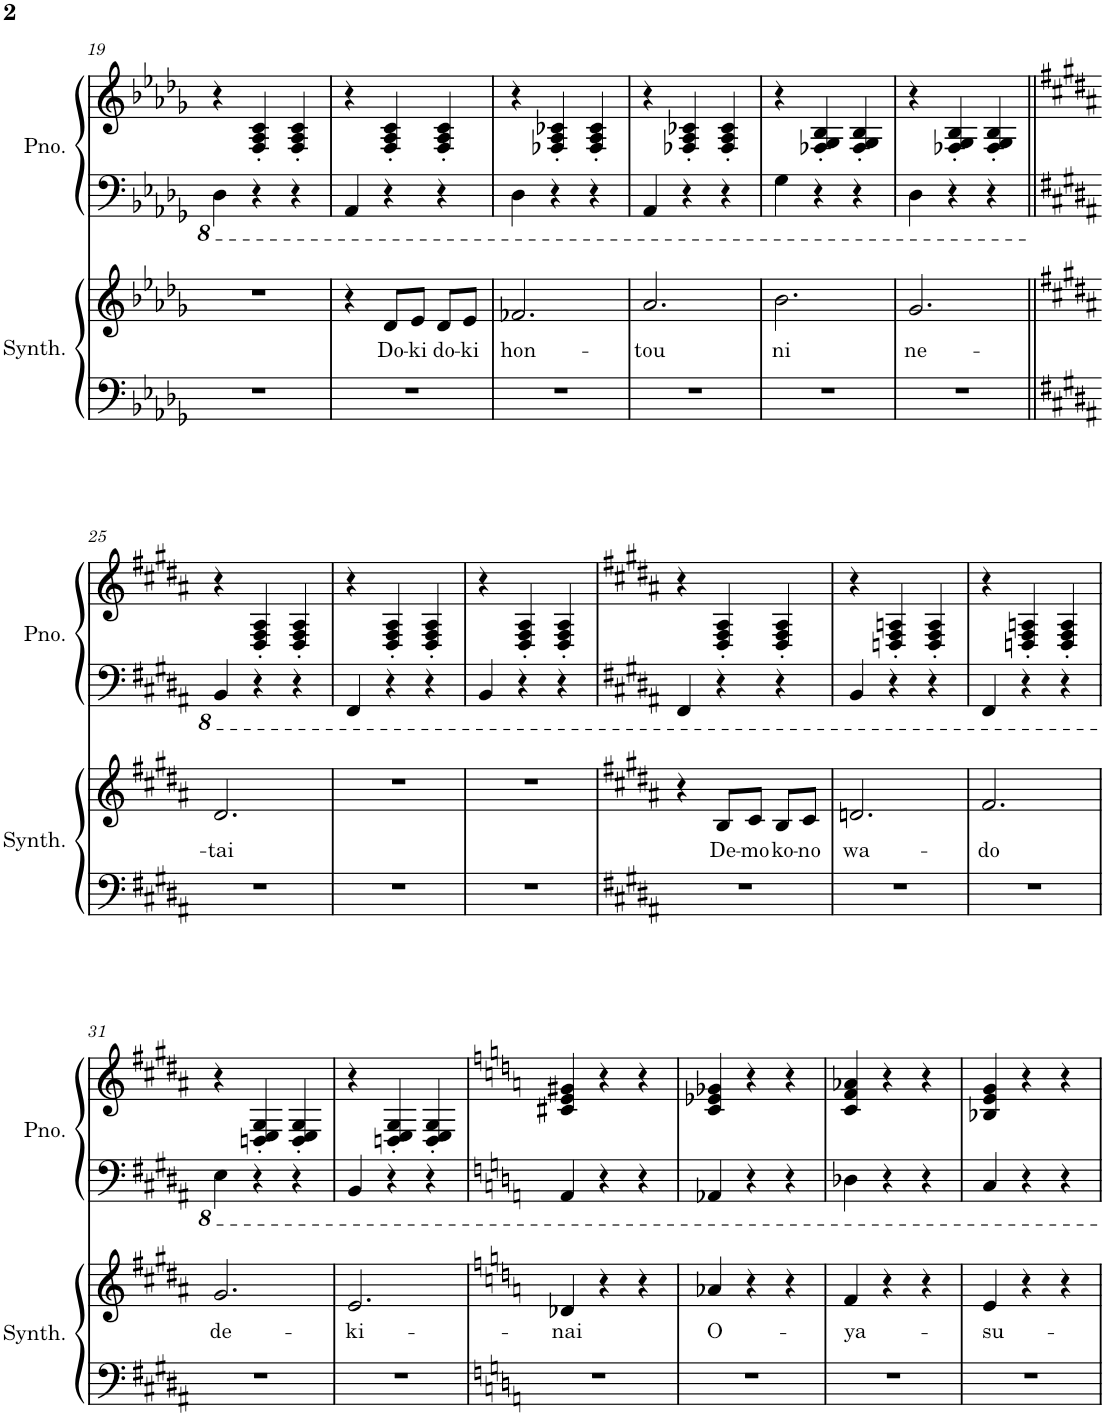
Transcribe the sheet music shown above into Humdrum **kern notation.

**kern	**kern	**text	**kern	**kern
*part2	*part2	*part2	*part1	*part1
*staff4	*staff3	*staff3	*staff2	*staff1
*I"Brightness Synthesizer	*	*	*I"Piano	*
*I'Synth.	*	*	*I'Pno.	*
!!LO:PB:g=z
*clefF4	*clefG2	*	*clefF4	*clefG2
*k[b-e-a-d-g-]	*k[b-e-a-d-g-]	*	*k[b-e-a-d-g-]	*k[b-e-a-d-g-]
*M3/4	*M3/4	*	*M3/4	*M3/4
=19	=19	=19	=19	=19
2.r	2.r	.	4DD-\	4r
.	.	.	4r	4F/' 4A-/' 4c/'
.	.	.	4r	4F/' 4A-/' 4c/'
=20	=20	=20	=20	=20
2.r	4r	.	4AAA-/	4r
!	!	!LO:LY:b	!	!
.	8d-/L	Do-	4r	4F/' 4A-/' 4c/'
!	!	!LO:LY:b	!	!
.	8e-/J	-ki	.	.
!	!	!LO:LY:b	!	!
.	8d-/L	do-	4r	4F/' 4A-/' 4c/'
!	!	!LO:LY:b	!	!
.	8e-/J	-ki	.	.
=21	=21	=21	=21	=21
!	!	!LO:LY:b	!	!
2.r	2.f-X/	hon-	4DD-\	4r
.	.	.	4r	4F-X/' 4A-/' 4c-X/'
.	.	.	4r	4F-/' 4A-/' 4c-/'
=22	=22	=22	=22	=22
!	!	!LO:LY:b	!	!
2.r	2.a-/	-tou	4AAA-/	4r
.	.	.	4r	4F-X/' 4A-/' 4c-X/'
.	.	.	4r	4F-/' 4A-/' 4c-/'
=23	=23	=23	=23	=23
!	!	!LO:LY:b	!	!
2.r	2.b-\	ni	4GG-\	4r
.	.	.	4r	4F-X/' 4G-/' 4B-/'
.	.	.	4r	4F-/' 4G-/' 4B-/'
=24	=24	=24	=24	=24
!	!	!LO:LY:b	!	!
2.r	2.g-/	ne-	4DD-\	4r
.	.	.	4r	4F-X/' 4G-/' 4B-/'
.	.	.	4r	4F-/' 4G-/' 4B-/'
!!LO:LB:g=z
=25||	=25||	=25||	=25||	=25||
*k[f#c#g#d#a#]	*k[f#c#g#d#a#]	*	*k[f#c#g#d#a#]	*k[f#c#g#d#a#]
!	!	!LO:LY:b	!	!
2.r	2.d#/	-tai	4BBB/	4r
.	.	.	4r	4D#/' 4F#/' 4A#/'
.	.	.	4r	4D#/' 4F#/' 4A#/'
=26	=26	=26	=26	=26
2.r	2.r	.	4FFF#/	4r
.	.	.	4r	4D#/' 4F#/' 4A#/'
.	.	.	4r	4D#/' 4F#/' 4A#/'
=27	=27	=27	=27	=27
2.r	2.r	.	4BBB/	4r
.	.	.	4r	4D#/' 4F#/' 4A#/'
.	.	.	4r	4D#/' 4F#/' 4A#/'
=28	=28	=28	=28	=28
*k[f#c#g#d#a#]	*k[f#c#g#d#a#]	*	*k[f#c#g#d#a#]	*k[f#c#g#d#a#]
2.r	4r	.	4FFF#/	4r
!	!	!LO:LY:b	!	!
.	8B/L	De-	4r	4D#/' 4F#/' 4A#/'
!	!	!LO:LY:b	!	!
.	8c#/J	-mo	.	.
!	!	!LO:LY:b	!	!
.	8B/L	ko-	4r	4D#/' 4F#/' 4A#/'
!	!	!LO:LY:b	!	!
.	8c#/J	-no	.	.
=29	=29	=29	=29	=29
!	!	!LO:LY:b	!	!
2.r	2.dn/	wa-	4BBB/	4r
.	.	.	4r	4Dn/' 4F#/' 4An/'
.	.	.	4r	4D/' 4F#/' 4A/'
=30	=30	=30	=30	=30
!	!	!LO:LY:b	!	!
2.r	2.f#/	-do	4FFF#/	4r
.	.	.	4r	4Dn/' 4F#/' 4An/'
.	.	.	4r	4D/' 4F#/' 4A/'
!!LO:LB:g=z
=31	=31	=31	=31	=31
!	!	!LO:LY:b	!	!
2.r	2.g#/	de-	4EE\	4r
.	.	.	4r	4Dn/' 4E/' 4G#/'
.	.	.	4r	4D/' 4E/' 4G#/'
=32	=32	=32	=32	=32
!	!	!LO:LY:b	!	!
2.r	2.e/	-ki-	4BBB/	4r
.	.	.	4r	4Dn/' 4E/' 4G#/'
.	.	.	4r	4D/' 4E/' 4G#/'
=33	=33	=33	=33	=33
*k[]	*k[]	*	*k[]	*k[]
!	!	!LO:LY:b	!	!
2.r	4d-X/	-nai	4AAA/	4c#X/ 4e/ 4g#X/
.	4r	.	4r	4r
.	4r	.	4r	4r
=34	=34	=34	=34	=34
!	!	!LO:LY:b	!	!
2.r	4a-X/	O-	4AAA-X/	4c/ 4e-X/ 4g-X/
.	4r	.	4r	4r
.	4r	.	4r	4r
=35	=35	=35	=35	=35
!	!	!LO:LY:b	!	!
2.r	4f/	-ya-	4DD-X\	4c/ 4f/ 4a-X/
.	4r	.	4r	4r
.	4r	.	4r	4r
=36	=36	=36	=36	=36
!	!	!LO:LY:b	!	!
2.r	4e/	-su-	4CC/	4B-X/ 4e/ 4g/
.	4r	.	4r	4r
.	4r	.	4r	4r
=	=	=	=	=
*-	*-	*-	*-	*-
